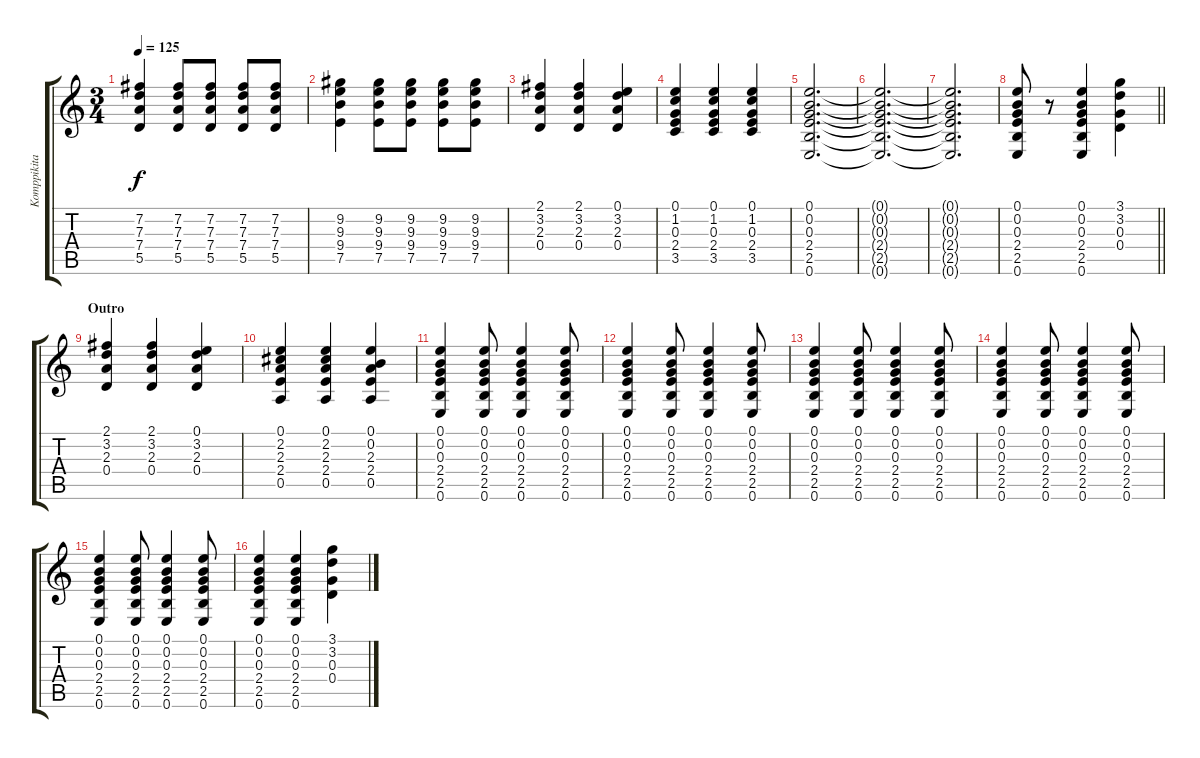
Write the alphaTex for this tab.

\track ("Komppikitara" "Komppikita") {instrument electricguitarclean}
\staff {score tabs}
\tuning (E4 B3 G3 D3 A2 E2) {hide}
\ts (3 4)
\tempo 125
\clef g2
\ks c
(7.2 7.3 7.4 5.5).4{dy f} (7.2 7.3 7.4 5.5).8 (7.2 7.3 7.4 5.5).8 (7.2 7.3 7.4 5.5).8 (7.2 7.3 7.4 5.5).8 |
(9.2 9.3 9.4 7.5).4 (9.2 9.3 9.4 7.5).8 (9.2 9.3 9.4 7.5).8 (9.2 9.3 9.4 7.5).8 (9.2 9.3 9.4 7.5).8 |
(2.1 3.2 2.3 0.4).4 (2.1 3.2 2.3 0.4).4 (0.1 3.2 2.3 0.4).4 |
(0.1 1.2 0.3 2.4 3.5).4 (0.1 1.2 0.3 2.4 3.5).4 (0.1 1.2 0.3 2.4 3.5).4 |
(0.1 0.2 0.3 2.4 2.5 0.6).2{d} |
(0.1{t} 0.2{t} 0.3{t} 2.4{t} 2.5{t} 0.6{t}).2{d} |
(0.1{t} 0.2{t} 0.3{t} 2.4{t} 2.5{t} 0.6{t}).2{d} |
\barLineRight lightlight
(0.1 0.2 0.3 2.4 2.5 0.6).8 r.8 (0.1 0.2 0.3 2.4 2.5 0.6).4 (3.1 3.2 0.3 0.4).4 |
\section ("" "Outro")
(2.1 3.2 2.3 0.4).4 (2.1 3.2 2.3 0.4).4 (0.1 3.2 2.3 0.4).4 |
(0.1 2.2 2.3 2.4 0.5).4 (0.1 2.2 2.3 2.4 0.5).4 (0.1 0.2 2.3 2.4 0.5).4 |
(0.1 0.2 0.3 2.4 2.5 0.6).4 (0.1 0.2 0.3 2.4 2.5 0.6).8 (0.1 0.2 0.3 2.4 2.5 0.6).4 (0.1 0.2 0.3 2.4 2.5 0.6).8 |
(0.1 0.2 0.3 2.4 2.5 0.6).4 (0.1 0.2 0.3 2.4 2.5 0.6).8 (0.1 0.2 0.3 2.4 2.5 0.6).4 (0.1 0.2 0.3 2.4 2.5 0.6).8 |
(0.1 0.2 0.3 2.4 2.5 0.6).4 (0.1 0.2 0.3 2.4 2.5 0.6).8 (0.1 0.2 0.3 2.4 2.5 0.6).4 (0.1 0.2 0.3 2.4 2.5 0.6).8 |
(0.1 0.2 0.3 2.4 2.5 0.6).4 (0.1 0.2 0.3 2.4 2.5 0.6).8 (0.1 0.2 0.3 2.4 2.5 0.6).4 (0.1 0.2 0.3 2.4 2.5 0.6).8 |
(0.1 0.2 0.3 2.4 2.5 0.6).4 (0.1 0.2 0.3 2.4 2.5 0.6).8 (0.1 0.2 0.3 2.4 2.5 0.6).4 (0.1 0.2 0.3 2.4 2.5 0.6).8 |
(0.1 0.2 0.3 2.4 2.5 0.6).4 (0.1 0.2 0.3 2.4 2.5 0.6).4 (3.1 3.2 0.3 0.4).4
